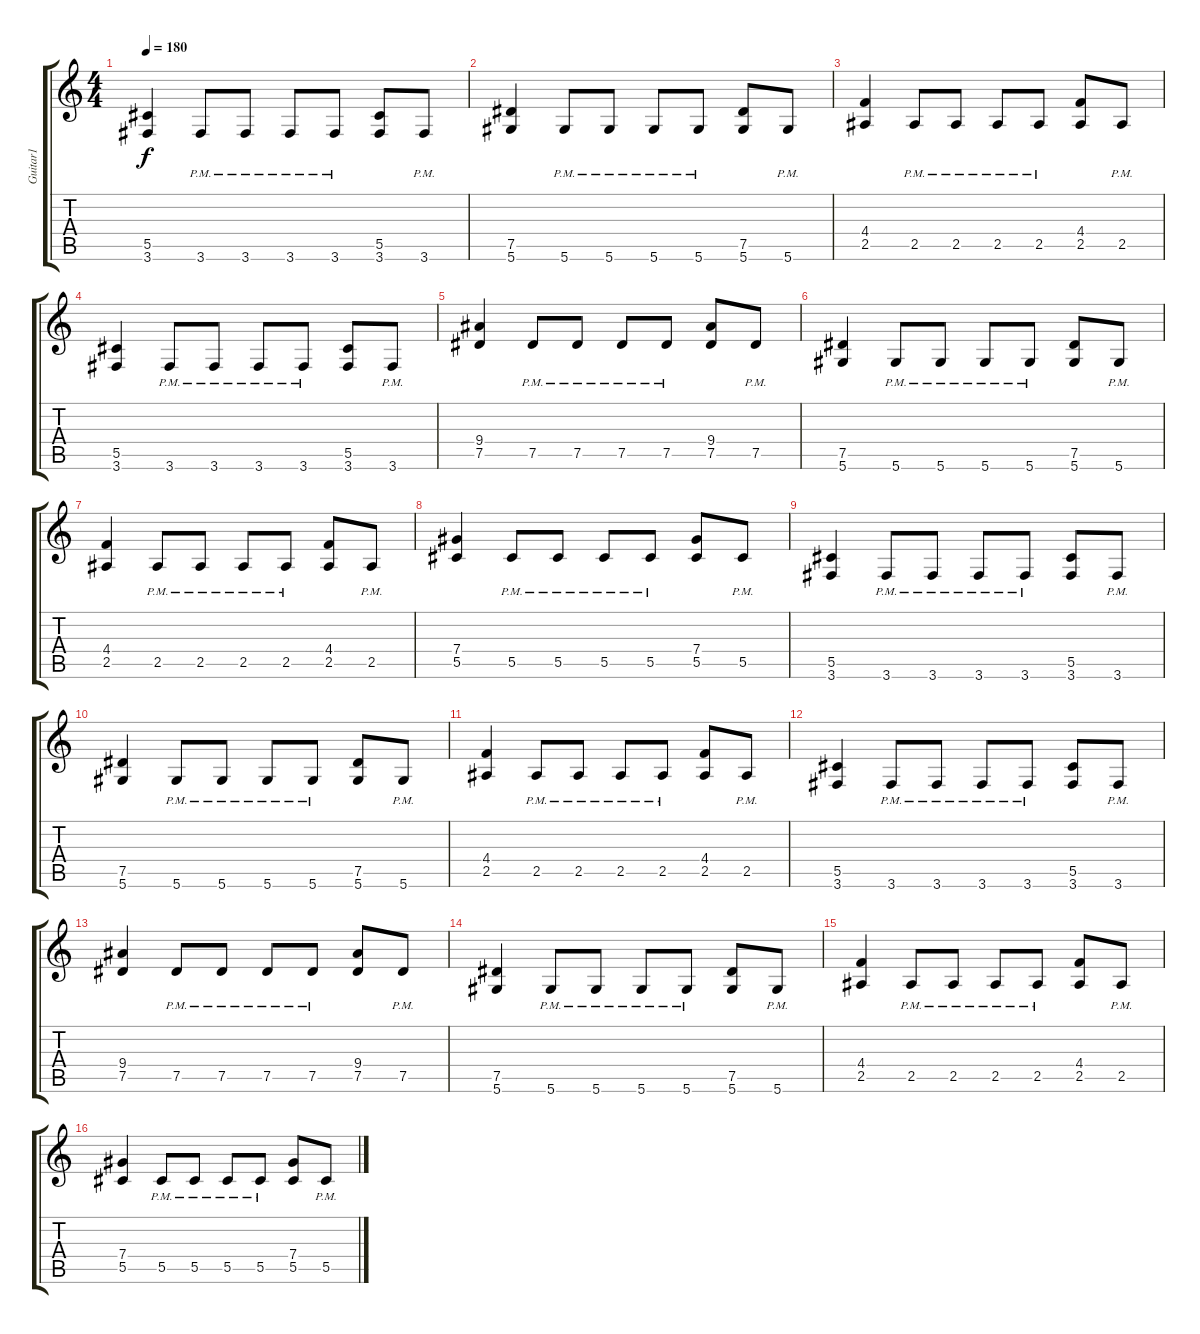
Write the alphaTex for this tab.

\track ("Guitar1" "Guitar1") {instrument distortionguitar}
\staff {score tabs}
\tuning (Eb4 Bb3 Gb3 Db3 Ab2 Eb2) {hide}
\ts (4 4)
\tempo 180
\clef g2
\ks c
(5.5 3.6).4{dy f} 3.6{pm}.8 3.6{pm}.8 3.6{pm}.8 3.6{pm}.8 (5.5 3.6).8 3.6{pm}.8 |
(7.5 5.6).4 5.6{pm}.8 5.6{pm}.8 5.6{pm}.8 5.6{pm}.8 (7.5 5.6).8 5.6{pm}.8 |
(4.4 2.5).4 2.5{pm}.8 2.5{pm}.8 2.5{pm}.8 2.5{pm}.8 (4.4 2.5).8 2.5{pm}.8 |
(5.5 3.6).4 3.6{pm}.8 3.6{pm}.8 3.6{pm}.8 3.6{pm}.8 (5.5 3.6).8 3.6{pm}.8 |
(9.4 7.5).4 7.5{pm}.8 7.5{pm}.8 7.5{pm}.8 7.5{pm}.8 (9.4 7.5).8 7.5{pm}.8 |
(7.5 5.6).4 5.6{pm}.8 5.6{pm}.8 5.6{pm}.8 5.6{pm}.8 (7.5 5.6).8 5.6{pm}.8 |
(4.4 2.5).4 2.5{pm}.8 2.5{pm}.8 2.5{pm}.8 2.5{pm}.8 (4.4 2.5).8 2.5{pm}.8 |
(7.4 5.5).4 5.5{pm}.8 5.5{pm}.8 5.5{pm}.8 5.5{pm}.8 (7.4 5.5).8 5.5{pm}.8 |
(5.5 3.6).4 3.6{pm}.8 3.6{pm}.8 3.6{pm}.8 3.6{pm}.8 (5.5 3.6).8 3.6{pm}.8 |
(7.5 5.6).4 5.6{pm}.8 5.6{pm}.8 5.6{pm}.8 5.6{pm}.8 (7.5 5.6).8 5.6{pm}.8 |
(4.4 2.5).4 2.5{pm}.8 2.5{pm}.8 2.5{pm}.8 2.5{pm}.8 (4.4 2.5).8 2.5{pm}.8 |
(5.5 3.6).4 3.6{pm}.8 3.6{pm}.8 3.6{pm}.8 3.6{pm}.8 (5.5 3.6).8 3.6{pm}.8 |
(9.4 7.5).4 7.5{pm}.8 7.5{pm}.8 7.5{pm}.8 7.5{pm}.8 (9.4 7.5).8 7.5{pm}.8 |
(7.5 5.6).4 5.6{pm}.8 5.6{pm}.8 5.6{pm}.8 5.6{pm}.8 (7.5 5.6).8 5.6{pm}.8 |
(4.4 2.5).4 2.5{pm}.8 2.5{pm}.8 2.5{pm}.8 2.5{pm}.8 (4.4 2.5).8 2.5{pm}.8 |
(7.4 5.5).4 5.5{pm}.8 5.5{pm}.8 5.5{pm}.8 5.5{pm}.8 (7.4 5.5).8 5.5{pm}.8
